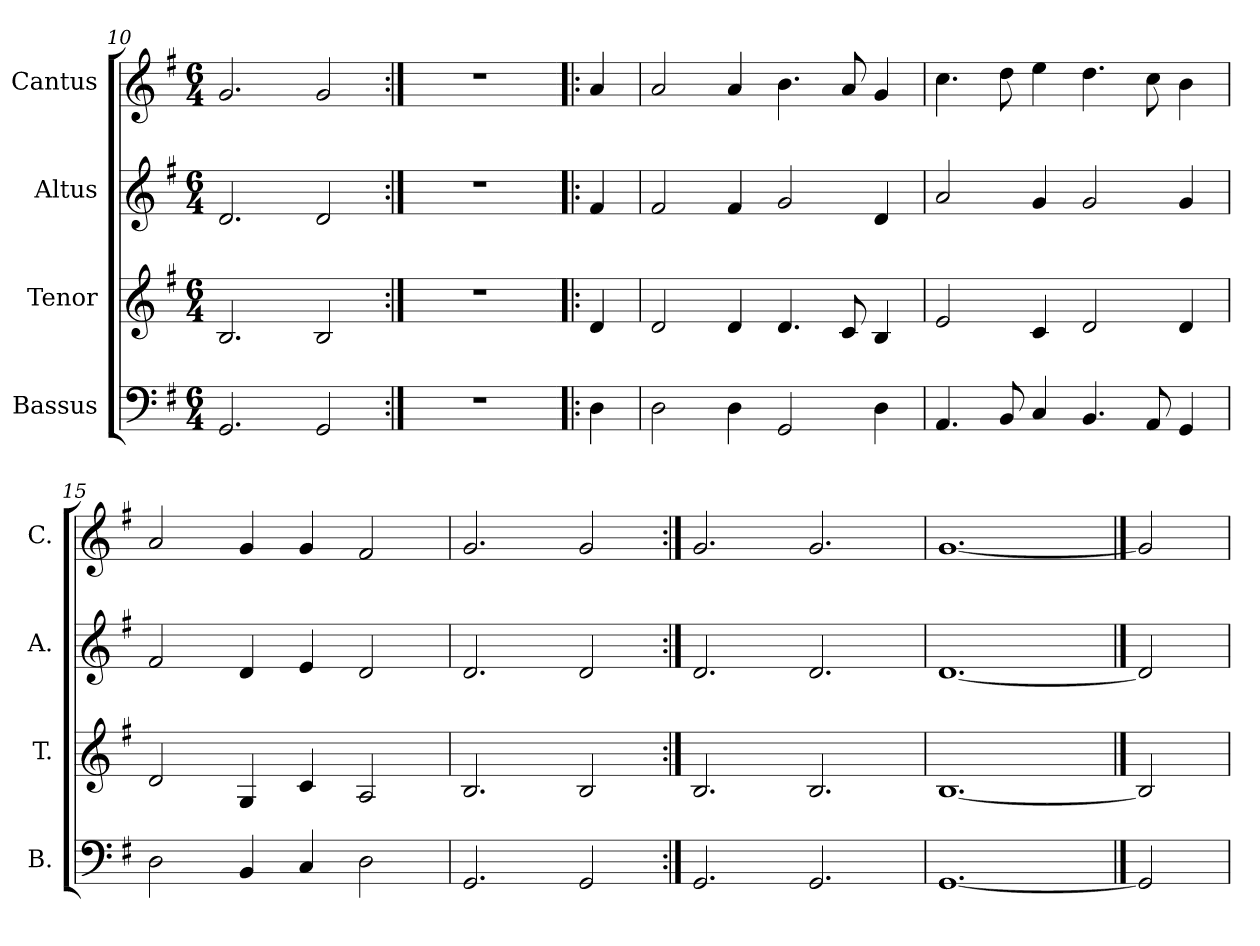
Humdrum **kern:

**kern	**kern	**kern	**kern
*part4	*part3	*part2	*part1
*staff4	*staff3	*staff2	*staff1
*I"Bassus	*I"Tenor	*I"Altus	*I"Cantus
*I'B.	*I'T.	*I'A.	*I'C.
!!LO:LB:g=z
*clefF4	*clefG2	*clefG2	*clefG2
*k[f#]	*k[f#]	*k[f#]	*k[f#]
*G:	*G:	*G:	*G:
*M6/4	*M6/4	*M6/4	*M6/4
=10	=10	=10	=10
2.GG/	2.B/	2.d/	2.g/
2GG/	2B/	2d/	2g/
=11:|!	=11:|!	=11:|!	=11:|!
!LO:N:vis=1	!LO:N:vis=1	!LO:N:vis=1	!LO:N:vis=1
1.r	1.r	1.r	1.r
=12!|:	=12!|:	=12!|:	=12!|:
4D\	4d/	4f#/	4a/
=13	=13	=13	=13
2D\	2d/	2f#/	2a/
4D\	4d/	4f#/	4a/
2GG/	4.d/	2g/	4.b\
.	8c/	.	8a/
4D\	4B/	4d/	4g/
!!LO:PB:g=z
=14	=14	=14	=14
4.AA/	2e/	2a/	4.cc\
8BB/	.	.	8dd\
4C/	4c/	4g/	4ee\
4.BB/	2d/	2g/	4.dd\
8AA/	.	.	8cc\
4GG/	4d/	4g/	4b\
=15	=15	=15	=15
2D\	2d/	2f#/	2a/
4BB/	4G/	4d/	4g/
4C/	4c/	4e/	4g/
2D\	2A/	2d/	2f#/
=16	=16	=16	=16
2.GG/	2.B/	2.d/	2.g/
2GG/	2B/	2d/	2g/
=17:|!	=17:|!	=17:|!	=17:|!
2.GG/	2.B/	2.d/	2.g/
2.GG/	2.B/	2.d/	2.g/
!!LO:LB:g=z
=18	=18	=18	=18
[1.GG	[1.B	[1.d	[1.g
==19	==19	==19	==19
2GG]	2B]	2d]	2g]
=	=	=	=
*-	*-	*-	*-
